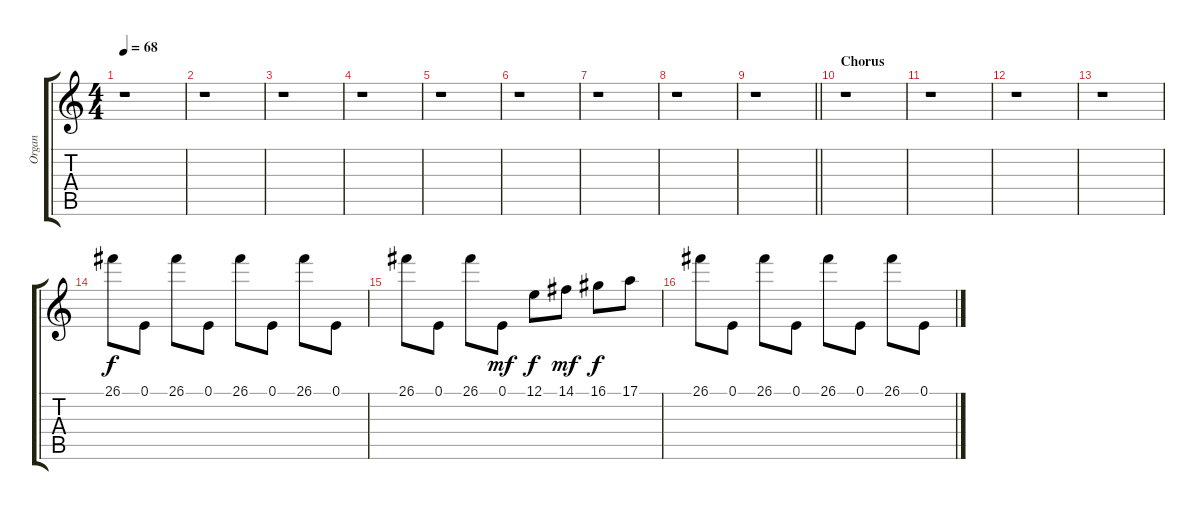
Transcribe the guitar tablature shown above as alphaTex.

\track ("Organ" "Organ") {instrument drawbarorgan}
\staff {score tabs}
\tuning (E4 B3 G3 D3 A2 E2) {hide}
\ts (4 4)
\tempo 68
\clef g2
\ks c
r.1{dy mp} |
r.1 |
r.1 |
r.1 |
r.1 |
r.1 |
r.1 |
r.1 |
\barLineRight lightlight
r.1 |
\section ("" "Chorus")
r.1 |
r.1 |
r.1 |
r.1 |
26.1.8{dy f volume 8 balance 12} 0.1.8 26.1.8 0.1.8 26.1.8 0.1.8 26.1.8 0.1.8 |
26.1.8 0.1.8 26.1.8 0.1.8{dy mf} 12.1.8{dy f} 14.1.8{dy mf} 16.1.8{dy f} 17.1.8 |
26.1.8 0.1.8 26.1.8 0.1.8 26.1.8 0.1.8 26.1.8 0.1.8
